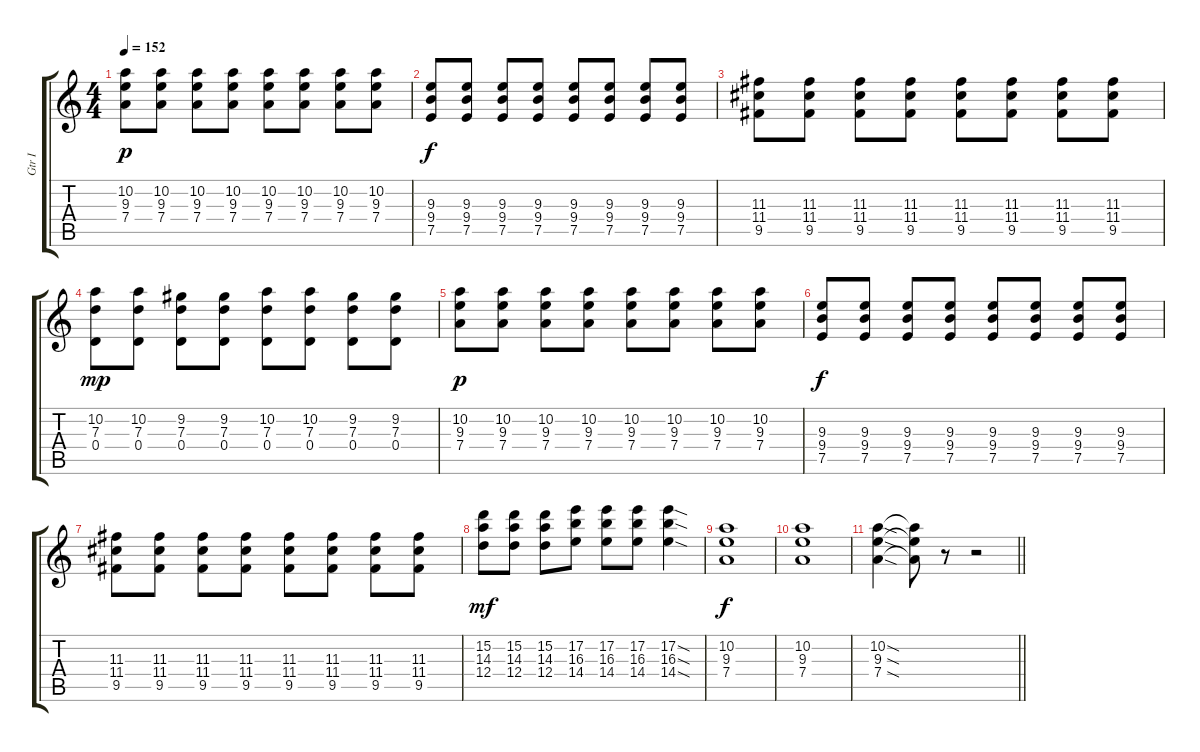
\track ("Gtr I" "Gtr I") {instrument overdrivenguitar}
\staff {score tabs}
\tuning (E4 B3 G3 D3 A2 E2) {hide}
\ts (4 4)
\tempo 152
\clef g2
\ks c
(10.2 9.3 7.4).8{dy p} (10.2 9.3 7.4).8 (10.2 9.3 7.4).8 (10.2 9.3 7.4).8 (10.2 9.3 7.4).8 (10.2 9.3 7.4).8 (10.2 9.3 7.4).8 (10.2 9.3 7.4).8 |
(9.3 9.4 7.5).8{dy f} (9.3 9.4 7.5).8 (9.3 9.4 7.5).8 (9.3 9.4 7.5).8 (9.3 9.4 7.5).8 (9.3 9.4 7.5).8 (9.3 9.4 7.5).8 (9.3 9.4 7.5).8 |
(11.3 11.4 9.5).8 (11.3 11.4 9.5).8 (11.3 11.4 9.5).8 (11.3 11.4 9.5).8 (11.3 11.4 9.5).8 (11.3 11.4 9.5).8 (11.3 11.4 9.5).8 (11.3 11.4 9.5).8 |
(10.2 7.3 0.4).8{dy mp} (10.2 7.3 0.4).8 (9.2 7.3 0.4).8 (9.2 7.3 0.4).8 (10.2 7.3 0.4).8 (10.2 7.3 0.4).8 (9.2 7.3 0.4).8 (9.2 7.3 0.4).8 |
(10.2 9.3 7.4).8{dy p} (10.2 9.3 7.4).8 (10.2 9.3 7.4).8 (10.2 9.3 7.4).8 (10.2 9.3 7.4).8 (10.2 9.3 7.4).8 (10.2 9.3 7.4).8 (10.2 9.3 7.4).8 |
(9.3 9.4 7.5).8{dy f} (9.3 9.4 7.5).8 (9.3 9.4 7.5).8 (9.3 9.4 7.5).8 (9.3 9.4 7.5).8 (9.3 9.4 7.5).8 (9.3 9.4 7.5).8 (9.3 9.4 7.5).8 |
(11.3 11.4 9.5).8 (11.3 11.4 9.5).8 (11.3 11.4 9.5).8 (11.3 11.4 9.5).8 (11.3 11.4 9.5).8 (11.3 11.4 9.5).8 (11.3 11.4 9.5).8 (11.3 11.4 9.5).8 |
(15.2 14.3 12.4).8{dy mf} (15.2 14.3 12.4).8 (15.2 14.3 12.4).8 (17.2 16.3 14.4).8 (17.2 16.3 14.4).8 (17.2 16.3 14.4).8 (17.2{sod} 16.3{sod} 14.4{sod}).4 |
(10.2 9.3 7.4).1{dy f} |
(10.2 9.3 7.4).1 |
\barLineRight lightlight
(10.2{sod} 9.3{sod} 7.4{sod}).4 (10.2{t} 9.3{t} 7.4{t}).8 r.8 r.2
